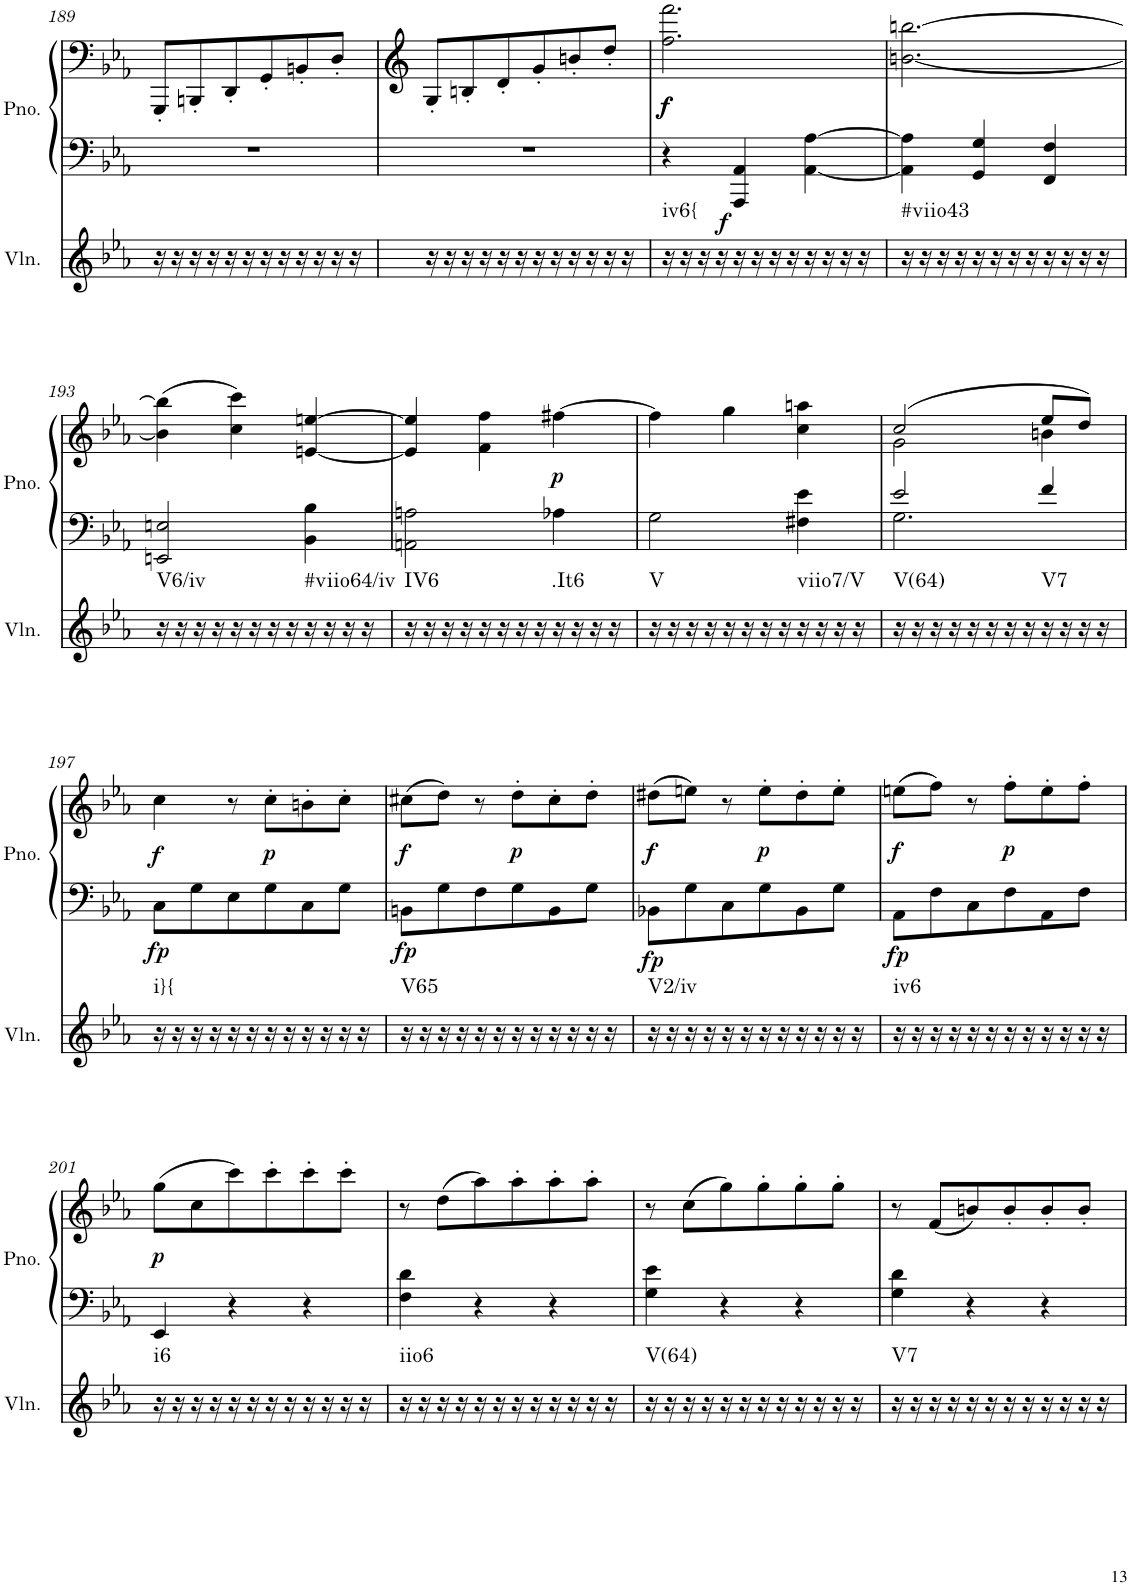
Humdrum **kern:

**kern	**harte	**kern	**kern	**dynam
*part2	*part2	*part1	*part1	*part1
*staff3	*	*staff2	*staff1	*staff1/2
*I"Violin	*	*I"Piano	*	*
*I'Vln.	*	*I'Pno.	*	*
!!LO:PB:g=z
*clefG2	*	*clefF4	*clefG2	*
*k[b-e-a-]	*	*k[b-e-a-]	*k[b-e-a-]	*
*M3/4	*	*M3/4	*M3/4	*
=189	=189	=189	=189	=189
16r	.	2.r	8GGG'/L	.
16r	.	.	.	.
16r	.	.	8BBBn'/	.
16r	.	.	.	.
16r	.	.	8DD'/	.
16r	.	.	.	.
16r	.	.	8GG'/	.
16r	.	.	.	.
16r	.	.	8BBn'/	.
16r	.	.	.	.
16r	.	.	8D'/J	.
16r	.	.	.	.
=190	=190	=190	=190	=190
16r	.	2.r	8G'/L	.
16r	.	.	.	.
16r	.	.	8Bn'/	.
16r	.	.	.	.
16r	.	.	8d'/	.
16r	.	.	.	.
16r	.	.	8g'/	.
16r	.	.	.	.
16r	.	.	8bn'/	.
16r	.	.	.	.
16r	.	.	8dd'/J	.
16r	.	.	.	.
=191	=191	=191	=191	=191
!	!	!	!	!LO:DY:b
!	!LO:H:kt=iv6{	!	!	!LO:DY:n=1:b
16r	N	4r	2.ff\ 2.fff\	f f
16r	.	.	.	.
16r	.	.	.	.
16r	.	.	.	.
!	!	!	!	!LO:DY:n=2:b=2
16r	.	4AAA-/ 4AA-/	.	f
16r	.	.	.	.
16r	.	.	.	.
16r	.	.	.	.
16r	.	[4AA-\ [4A-\	.	.
16r	.	.	.	.
16r	.	.	.	.
16r	.	.	.	.
=192	=192	=192	=192	=192
!	!LO:H:kt=#viio43	!	!	!
16r	N	4AA-\] 4A-\]	[2.bn\ [2.bbn\	.
16r	.	.	.	.
16r	.	.	.	.
16r	.	.	.	.
16r	.	4GG/ 4G/	.	.
16r	.	.	.	.
16r	.	.	.	.
16r	.	.	.	.
16r	.	4FF/ 4F/	.	.
16r	.	.	.	.
16r	.	.	.	.
16r	.	.	.	.
!!LO:LB:g=z
=193	=193	=193	=193	=193
!	!LO:H:kt=V6/iv	!	!	!
16r	N	2EEn/ 2En/	(4b\] 4bb\]	.
16r	.	.	.	.
16r	.	.	.	.
16r	.	.	.	.
16r	.	.	4cc\ 4ccc\)	.
16r	.	.	.	.
16r	.	.	.	.
16r	.	.	.	.
!	!LO:H:kt=#viio64/iv	!	!	!
16r	N	4BB-\ 4B-\	[4en/ [4een/	.
16r	.	.	.	.
16r	.	.	.	.
16r	.	.	.	.
=194	=194	=194	=194	=194
!	!LO:H:kt=IV6	!	!	!
16r	N	2AAn\ 2An\	4e/] 4ee/]	.
16r	.	.	.	.
16r	.	.	.	.
16r	.	.	.	.
16r	.	.	4f\ 4ff\	.
16r	.	.	.	.
16r	.	.	.	.
16r	.	.	.	.
!	!LO:H:kt=.It6	!	!	!LO:DY:b
16r	N	4A-X\	[4ff#X\	p
16r	.	.	.	.
16r	.	.	.	.
16r	.	.	.	.
=195	=195	=195	=195	=195
!	!LO:H:kt=V	!	!	!
16r	N	2G\	4ff#\]	.
16r	.	.	.	.
16r	.	.	.	.
16r	.	.	.	.
16r	.	.	4gg\	.
16r	.	.	.	.
16r	.	.	.	.
16r	.	.	.	.
!	!LO:H:kt=viio7/V	!	!	!
16r	N	4F#X\ 4e-\	4cc\ 4aan\	.
16r	.	.	.	.
16r	.	.	.	.
16r	.	.	.	.
=196	=196	=196	=196	=196
*	*	*^	*^	*
!	!LO:H:kt=V(64)	!	!	!	!	!
16r	N	2e-/	2.G\	(2cc/	2g\	.
16r	.	.	.	.	.	.
16r	.	.	.	.	.	.
16r	.	.	.	.	.	.
16r	.	.	.	.	.	.
16r	.	.	.	.	.	.
16r	.	.	.	.	.	.
16r	.	.	.	.	.	.
!	!LO:H:kt=V7	!	!	!	!	!
16r	N	4f/	.	8ee-/L	4bn\	.
16r	.	.	.	.	.	.
16r	.	.	.	8dd/J)	.	.
16r	.	.	.	.	.	.
*	*	*v	*v	*	*	*
*	*	*	*v	*v	*
!!LO:LB:g=z
=197	=197	=197	=197	=197
!	!	!	!	!LO:DY:b=2
!	!LO:H:kt=i}{	!	!	!LO:DY:n=1:b
16r	N	8C\L	4cc\	fp f
16r	.	.	.	.
16r	.	8G\	.	.
16r	.	.	.	.
16r	.	8E-\	8r	.
16r	.	.	.	.
!	!	!	!	!LO:DY:n=2:b
16r	.	8G\	8cc'\L	p
16r	.	.	.	.
16r	.	8C\	8bn'\	.
16r	.	.	.	.
16r	.	8G\J	8cc'\J	.
16r	.	.	.	.
=198	=198	=198	=198	=198
!	!	!	!	!LO:DY:b=2
!	!LO:H:kt=V65	!	!	!LO:DY:n=1:b
16r	N	8BBn\L	(8cc#X\L	fp f
16r	.	.	.	.
16r	.	8G\	8dd\J)	.
16r	.	.	.	.
16r	.	8F\	8r	.
16r	.	.	.	.
!	!	!	!	!LO:DY:n=2:b
16r	.	8G\	8dd'\L	p
16r	.	.	.	.
16r	.	8BB\	8cc#'\	.
16r	.	.	.	.
16r	.	8G\J	8dd'\J	.
16r	.	.	.	.
=199	=199	=199	=199	=199
!	!	!	!	!LO:DY:b=2
!	!LO:H:kt=V2/iv	!	!	!LO:DY:n=1:b
16r	N	8BB-X\L	(8dd#X\L	fp f
16r	.	.	.	.
16r	.	8G\	8een\J)	.
16r	.	.	.	.
16r	.	8C\	8r	.
16r	.	.	.	.
!	!	!	!	!LO:DY:n=2:b
16r	.	8G\	8ee'\L	p
16r	.	.	.	.
16r	.	8BB-\	8dd#'\	.
16r	.	.	.	.
16r	.	8G\J	8ee'\J	.
16r	.	.	.	.
=200	=200	=200	=200	=200
!	!	!	!	!LO:DY:b=2
!	!LO:H:kt=iv6	!	!	!LO:DY:n=1:b
16r	N	8AA-\L	(8een\L	fp f
16r	.	.	.	.
16r	.	8F\	8ff\J)	.
16r	.	.	.	.
16r	.	8C\	8r	.
16r	.	.	.	.
!	!	!	!	!LO:DY:n=2:b
16r	.	8F\	8ff'\L	p
16r	.	.	.	.
16r	.	8AA-\	8ee'\	.
16r	.	.	.	.
16r	.	8F\J	8ff'\J	.
16r	.	.	.	.
!!LO:LB:g=z
=201	=201	=201	=201	=201
!	!LO:H:kt=i6	!	!	!LO:DY:b
16r	N	4EE-/	(8gg\L	p
16r	.	.	.	.
16r	.	.	8cc\	.
16r	.	.	.	.
16r	.	4r	8ccc\)	.
16r	.	.	.	.
16r	.	.	8ccc'\	.
16r	.	.	.	.
16r	.	4r	8ccc'\	.
16r	.	.	.	.
16r	.	.	8ccc'\J	.
16r	.	.	.	.
=202	=202	=202	=202	=202
!	!LO:H:kt=iio6	!	!	!
16r	N	4F\ 4d\	8r	.
16r	.	.	.	.
16r	.	.	(8dd\L	.
16r	.	.	.	.
16r	.	4r	8aa-\)	.
16r	.	.	.	.
16r	.	.	8aa-'\	.
16r	.	.	.	.
16r	.	4r	8aa-'\	.
16r	.	.	.	.
16r	.	.	8aa-'\J	.
16r	.	.	.	.
=203	=203	=203	=203	=203
!	!LO:H:kt=V(64)	!	!	!
16r	N	4G\ 4e-\	8r	.
16r	.	.	.	.
16r	.	.	(8cc\L	.
16r	.	.	.	.
16r	.	4r	8gg\)	.
16r	.	.	.	.
16r	.	.	8gg'\	.
16r	.	.	.	.
16r	.	4r	8gg'\	.
16r	.	.	.	.
16r	.	.	8gg'\J	.
16r	.	.	.	.
=204	=204	=204	=204	=204
!	!LO:H:kt=V7	!	!	!
16r	N	4G\ 4d\	8r	.
16r	.	.	.	.
16r	.	.	(8f/L	.
16r	.	.	.	.
16r	.	4r	8bn/)	.
16r	.	.	.	.
16r	.	.	8b'/	.
16r	.	.	.	.
16r	.	4r	8b'/	.
16r	.	.	.	.
16r	.	.	8b'/J	.
16r	.	.	.	.
=	=	=	=	=
*-	*-	*-	*-	*-
